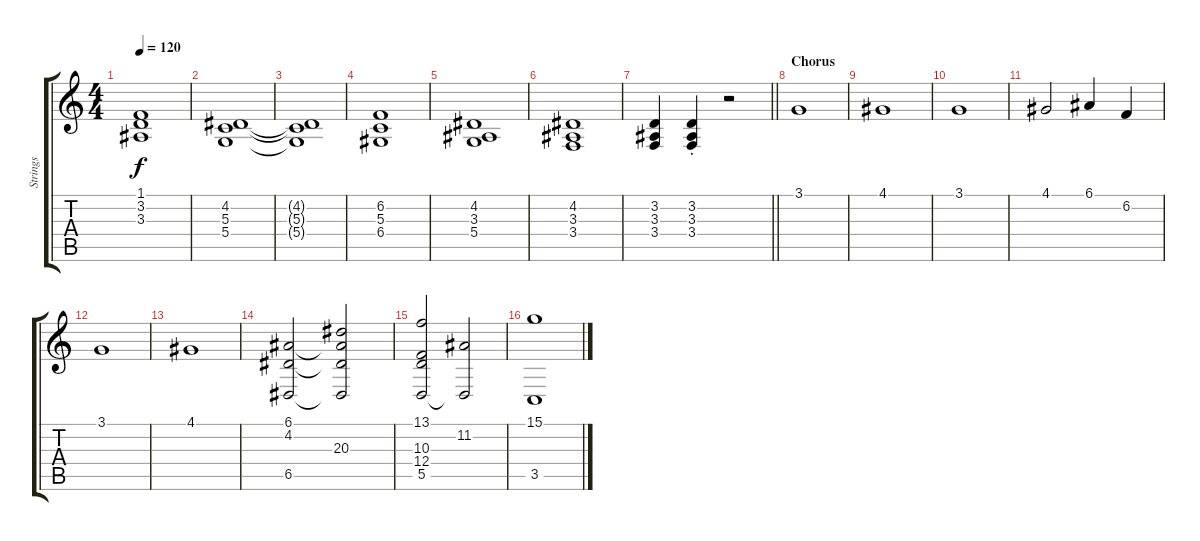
\track ("Strings " "Strings ") {instrument stringensemble2}
\staff {score tabs}
\tuning (E4 B3 G3 D3 A2 E2) {hide}
\ts (4 4)
\tempo 120
\clef g2
\ks c
(1.1 3.2 3.3).1{dy f} |
(4.2 5.3 5.4).1 |
(4.2{t} 5.3{t} 5.4{t}).1 |
(6.2 5.3 6.4).1 |
(4.2 3.3 5.4).1 |
(4.2 3.3 3.4).1 |
\barLineRight lightlight
(3.2 3.3 3.4).4{instrument stringensemble1} (3.2{st} 3.3{st} 3.4{st}).4 r.2 |
\section ("" "Chorus")
3.1.1{instrument stringensemble2} |
4.1.1 |
3.1.1 |
4.1.2 6.1.4 6.2.4 |
3.1.1 |
4.1.1 |
(6.1 4.2 6.5).2 (6.1{t} 4.2{t} 20.3 6.5{t}).2 |
(13.1 10.3 12.4 5.5).2 (11.2 5.5{t}).2 |
(15.1 3.5).1
